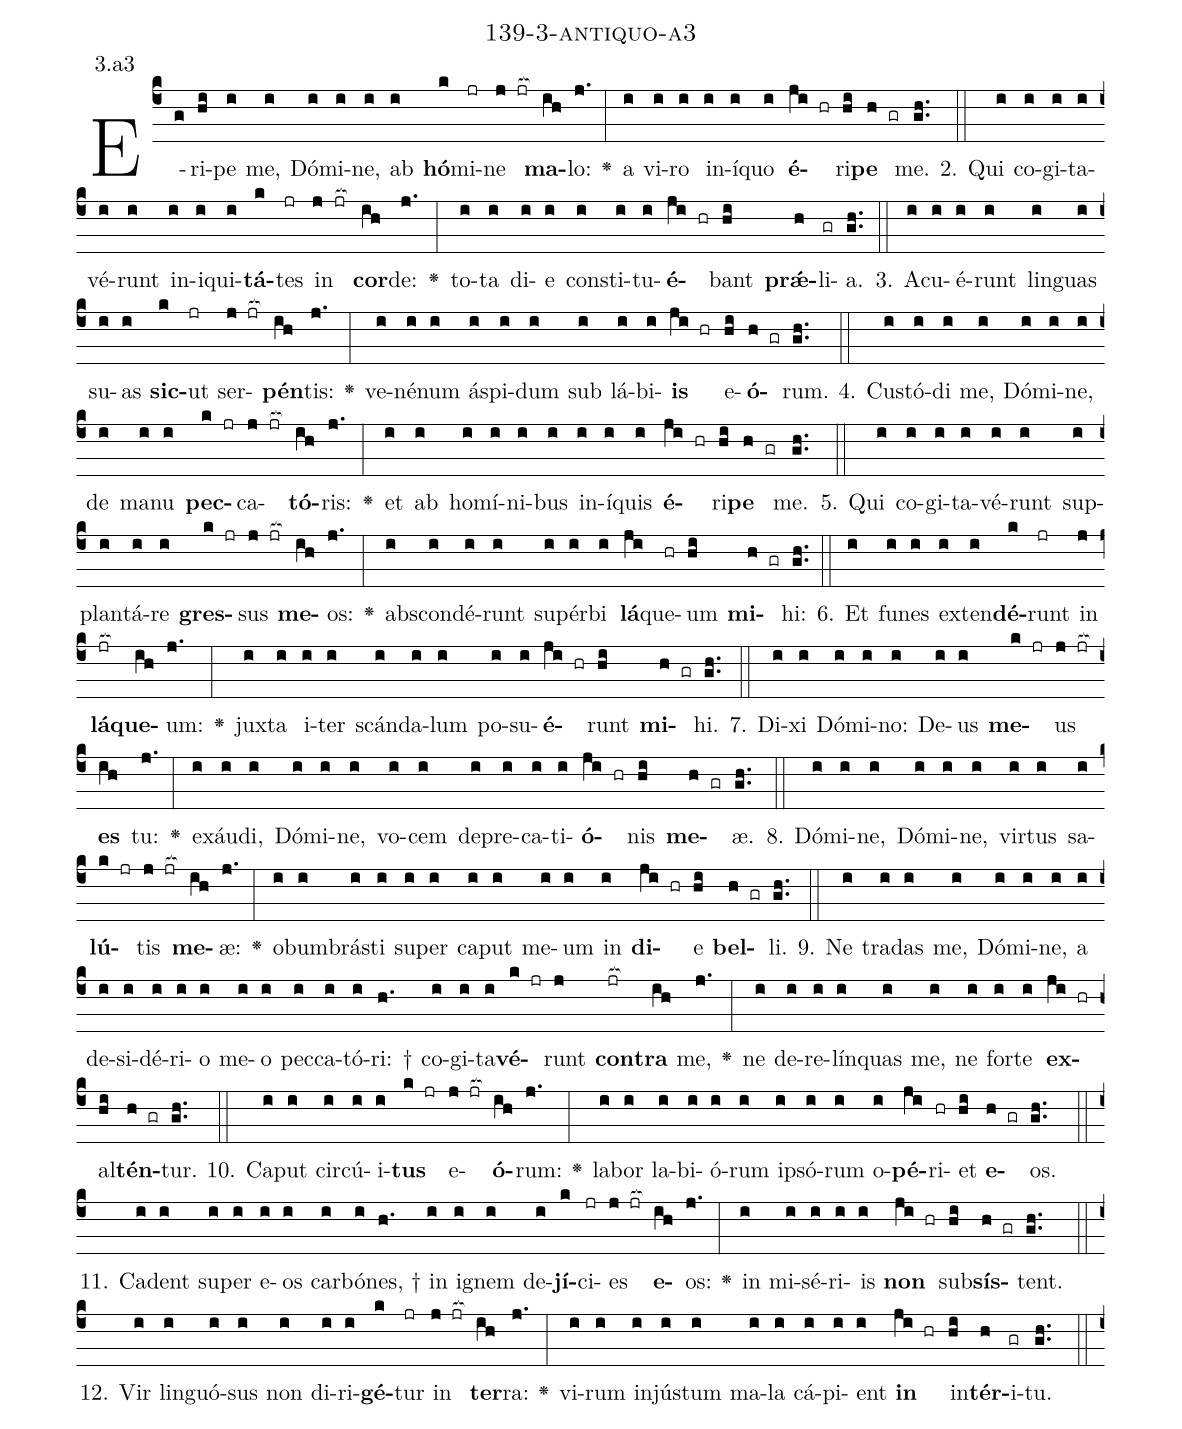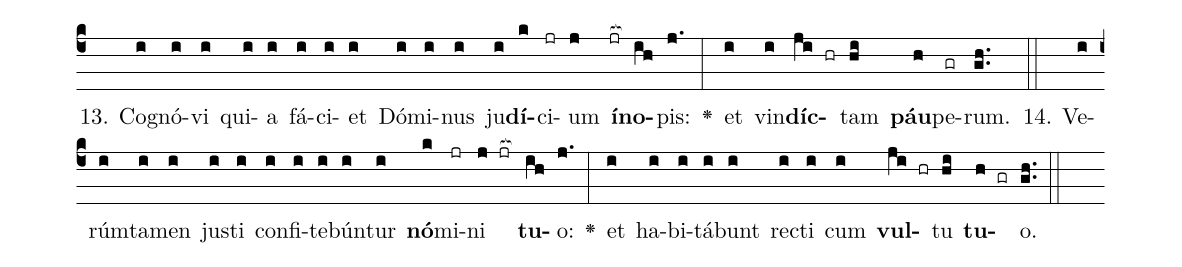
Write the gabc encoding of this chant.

name: 139-3-antiquo-a3;
annotation: 3.a3;
%%
(c4)E(g)ri(hi)pe(i) me,(i) Dó(i)mi(i)ne,(i) ab(i) <b>hó</b>(k)mi(jr)ne(j jr[ocb:1{]) <b>ma</b>(ih[ocb:0}])lo:(j.) <v>\greheightstar</v>(:) a(i) vi(i)ro(i) in(i)í(i)quo(i) <b>é</b>(ji hr)ri(hi)<b>pe</b>(h gr) me.(gh..) (::)
2. Qui(i) co(i)gi(i)ta(i)vé(i)runt(i) in(i)i(i)qui(i)<b>tá</b>(k)tes(jr) in(j jr[ocb:1{]) <b>cor</b>(ih[ocb:0}])de:(j.) <v>\greheightstar</v>(:) to(i)ta(i) di(i)e(i) con(i)sti(i)tu(i)<b>é</b>(ji hr)bant(hi) <b>prǽ</b>(h)li(gr)a.(gh..) (::)
3. A(i)cu(i)é(i)runt(i) lin(i)guas(i) su(i)as(i) <b>sic</b>(k)ut(jr) ser(j jr[ocb:1{])<b>pén</b>(ih[ocb:0}])tis:(j.) <v>\greheightstar</v>(:) ve(i)né(i)num(i) ás(i)pi(i)dum(i) sub(i) lá(i)bi(i)<b>is</b>(ji hr) e(hi)<b>ó</b>(h gr)rum.(gh..) (::)
4. Cus(i)tó(i)di(i) me,(i) Dó(i)mi(i)ne,(i) de(i) ma(i)nu(i) <b>pec</b>(k jr)ca(j jr[ocb:1{])<b>tó</b>(ih[ocb:0}])ris:(j.) <v>\greheightstar</v>(:) et(i) ab(i) ho(i)mí(i)ni(i)bus(i) in(i)í(i)quis(i) <b>é</b>(ji hr)ri(hi)<b>pe</b>(h gr) me.(gh..) (::)
5. Qui(i) co(i)gi(i)ta(i)vé(i)runt(i) sup(i)plan(i)tá(i)re(i) <b>gres</b>(k jr)sus(j jr[ocb:1{]) <b>me</b>(ih[ocb:0}])os:(j.) <v>\greheightstar</v>(:) abs(i)con(i)dé(i)runt(i) su(i)pér(i)bi(i) <b>lá</b>(ji)que(hr)um(hi) <b>mi</b>(h gr)hi:(gh..) (::)
6. Et(i) fu(i)nes(i) ex(i)ten(i)<b>dé</b>(k)runt(jr) in(j) <b>lá</b>(jr[ocb:1{])<b>que</b>(ih[ocb:0}])um:(j.) <v>\greheightstar</v>(:) jux(i)ta(i) i(i)ter(i) scán(i)da(i)lum(i) po(i)su(i)<b>é</b>(ji hr)runt(hi) <b>mi</b>(h gr)hi.(gh..) (::)
7. Di(i)xi(i) Dó(i)mi(i)no:(i) De(i)us(i) <b>me</b>(k jr)us(j jr[ocb:1{]) <b>es</b>(ih[ocb:0}]) tu:(j.) <v>\greheightstar</v>(:) ex(i)áu(i)di,(i) Dó(i)mi(i)ne,(i) vo(i)cem(i) de(i)pre(i)ca(i)ti(i)<b>ó</b>(ji hr)nis(hi) <b>me</b>(h gr)æ.(gh..) (::)
8. Dó(i)mi(i)ne,(i) Dó(i)mi(i)ne,(i) vir(i)tus(i) sa(i)<b>lú</b>(k jr)tis(j jr[ocb:1{]) <b>me</b>(ih[ocb:0}])æ:(j.) <v>\greheightstar</v>(:) ob(i)um(i)brás(i)ti(i) su(i)per(i) ca(i)put(i) me(i)um(i) in(i) <b>di</b>(ji hr)e(hi) <b>bel</b>(h gr)li.(gh..) (::)
9. Ne(i) tra(i)das(i) me,(i) Dó(i)mi(i)ne,(i) a(i) de(i)si(i)dé(i)ri(i)o(i) me(i)o(i) pec(i)ca(i)tó(i)ri: †(h.) co(i)gi(i)ta(i)<b>vé</b>(k jr)runt(j) <b>con</b>(jr[ocb:1{])<b>tra</b>(ih[ocb:0}]) me,(j.) <v>\greheightstar</v>(:) ne(i) de(i)re(i)lín(i)quas(i) me,(i) ne(i) for(i)te(i) <b>ex</b>(ji hr)al(hi)<b>tén</b>(h gr)tur.(gh..) (::)
10. Ca(i)put(i) cir(i)cú(i)i(i)<b>tus</b>(k jr) e(j jr[ocb:1{])<b>ó</b>(ih[ocb:0}])rum:(j.) <v>\greheightstar</v>(:) la(i)bor(i) la(i)bi(i)ó(i)rum(i) ip(i)só(i)rum(i) o(i)<b>pé</b>(ji)ri(hr)et(hi) <b>e</b>(h gr)os.(gh..) (::)
11. Ca(i)dent(i) su(i)per(i) e(i)os(i) car(i)bó(i)nes, †(h.) in(i) i(i)gnem(i) de(i)<b>jí</b>(k)ci(jr)es(j jr[ocb:1{]) <b>e</b>(ih[ocb:0}])os:(j.) <v>\greheightstar</v>(:) in(i) mi(i)sé(i)ri(i)is(i) <b>non</b>(ji hr) sub(hi)<b>sís</b>(h gr)tent.(gh..) (::)
12. Vir(i) lin(i)guó(i)sus(i) non(i) di(i)ri(i)<b>gé</b>(k)tur(jr) in(j jr[ocb:1{]) <b>ter</b>(ih[ocb:0}])ra:(j.) <v>\greheightstar</v>(:) vi(i)rum(i) in(i)jús(i)tum(i) ma(i)la(i) cá(i)pi(i)ent(i) <b>in</b>(ji hr) in(hi)<b>tér</b>(h)i(gr)tu.(gh..) (::)
13. Co(i)gnó(i)vi(i) qui(i)a(i) fá(i)ci(i)et(i) Dó(i)mi(i)nus(i) ju(i)<b>dí</b>(k)ci(jr)um(j) <b>ín</b>(jr[ocb:1{])<b>o</b>(ih[ocb:0}])pis:(j.) <v>\greheightstar</v>(:) et(i) vin(i)<b>díc</b>(ji hr)tam(hi) <b>páu</b>(h)pe(gr)rum.(gh..) (::)
14. Ve(i)rúm(i)ta(i)men(i) jus(i)ti(i) con(i)fi(i)te(i)bún(i)tur(i) <b>nó</b>(k)mi(jr)ni(j jr[ocb:1{]) <b>tu</b>(ih[ocb:0}])o:(j.) <v>\greheightstar</v>(:) et(i) ha(i)bi(i)tá(i)bunt(i) rec(i)ti(i) cum(i) <b>vul</b>(ji hr)tu(hi) <b>tu</b>(h gr)o.(gh..) (::)
